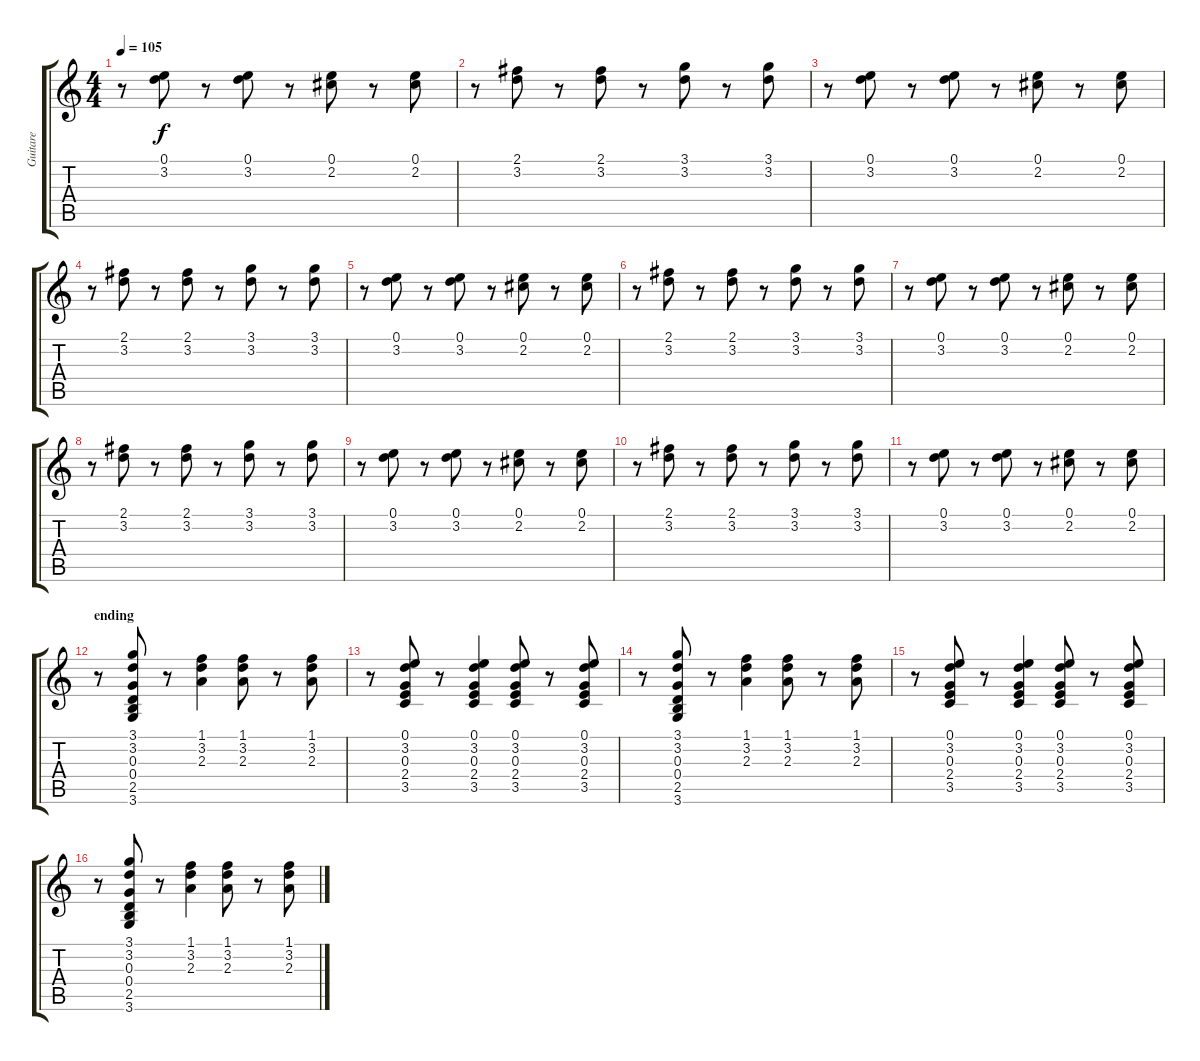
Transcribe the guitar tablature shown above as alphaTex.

\track ("Guitare" "Guitare") {instrument acousticguitarnylon}
\staff {score tabs}
\tuning (E4 B3 G3 D3 A2 E2) {hide}
\ts (4 4)
\tempo 105
\clef g2
\ks c
r.8{dy f} (0.1 3.2).8 r.8 (0.1 3.2).8 r.8 (0.1 2.2).8 r.8 (0.1 2.2).8 |
r.8 (2.1 3.2).8 r.8 (2.1 3.2).8 r.8 (3.1 3.2).8 r.8 (3.1 3.2).8 |
r.8 (0.1 3.2).8 r.8 (0.1 3.2).8 r.8 (0.1 2.2).8 r.8 (0.1 2.2).8 |
\section ("" "")
r.8{volume 10} (2.1 3.2).8 r.8 (2.1 3.2).8 r.8 (3.1 3.2).8 r.8 (3.1 3.2).8 |
r.8 (0.1 3.2).8 r.8 (0.1 3.2).8 r.8 (0.1 2.2).8 r.8 (0.1 2.2).8 |
r.8 (2.1 3.2).8 r.8 (2.1 3.2).8 r.8 (3.1 3.2).8 r.8 (3.1 3.2).8 |
r.8 (0.1 3.2).8 r.8 (0.1 3.2).8 r.8 (0.1 2.2).8 r.8 (0.1 2.2).8 |
r.8{volume 10} (2.1 3.2).8 r.8 (2.1 3.2).8 r.8 (3.1 3.2).8 r.8 (3.1 3.2).8 |
r.8 (0.1 3.2).8 r.8 (0.1 3.2).8 r.8 (0.1 2.2).8 r.8 (0.1 2.2).8 |
r.8 (2.1 3.2).8 r.8 (2.1 3.2).8 r.8 (3.1 3.2).8 r.8 (3.1 3.2).8 |
r.8 (0.1 3.2).8 r.8 (0.1 3.2).8 r.8 (0.1 2.2).8 r.8 (0.1 2.2).8 |
\section ("" "ending")
r.8 (3.1 3.2 0.3 0.4 2.5 3.6).8 r.8 (1.1 3.2 2.3).4 (1.1 3.2 2.3).8 r.8 (1.1 3.2 2.3).8 |
r.8 (0.1 3.2 0.3 2.4 3.5).8 r.8 (0.1 3.2 0.3 2.4 3.5).4 (0.1 3.2 0.3 2.4 3.5).8 r.8 (0.1 3.2 0.3 2.4 3.5).8 |
r.8 (3.1 3.2 0.3 0.4 2.5 3.6).8 r.8 (1.1 3.2 2.3).4 (1.1 3.2 2.3).8 r.8 (1.1 3.2 2.3).8 |
r.8 (0.1 3.2 0.3 2.4 3.5).8 r.8 (0.1 3.2 0.3 2.4 3.5).4 (0.1 3.2 0.3 2.4 3.5).8 r.8 (0.1 3.2 0.3 2.4 3.5).8 |
r.8 (3.1 3.2 0.3 0.4 2.5 3.6).8 r.8 (1.1 3.2 2.3).4 (1.1 3.2 2.3).8 r.8 (1.1 3.2 2.3).8
